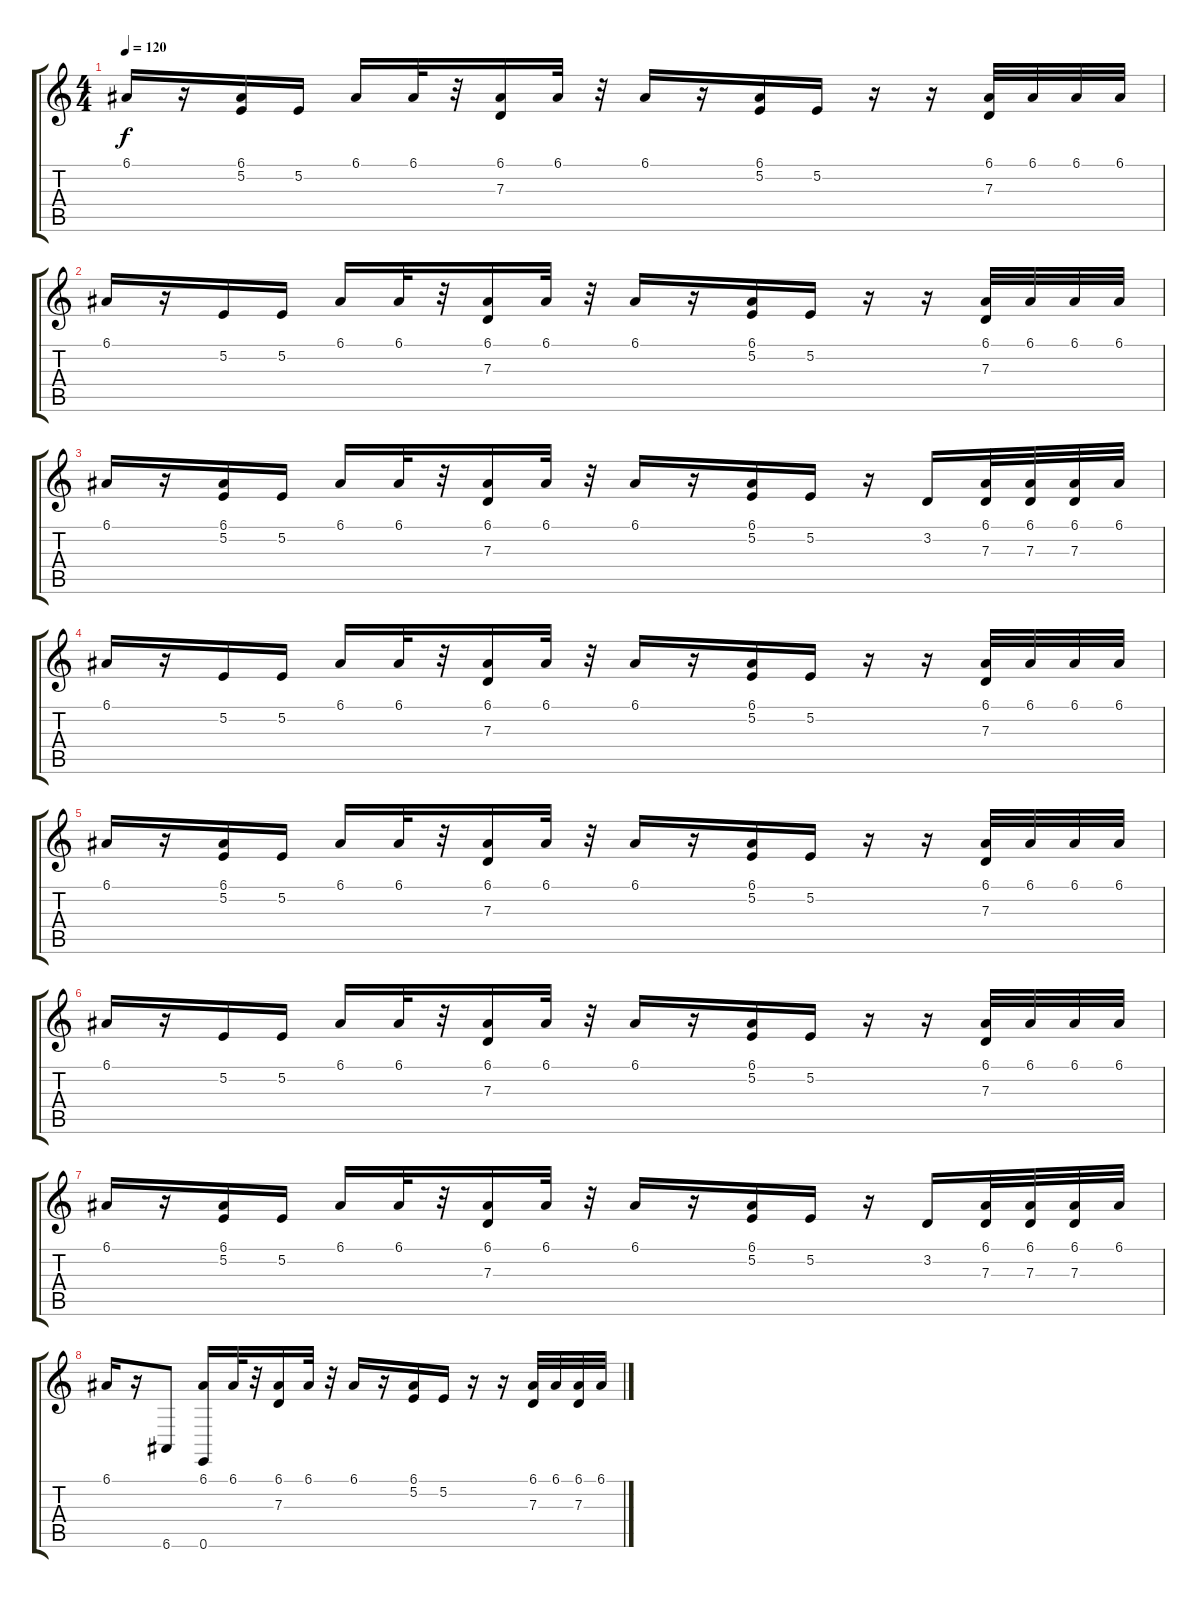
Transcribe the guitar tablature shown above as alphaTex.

\track "" {instrument acousticgrandpiano}
\staff {score tabs}
\tuning (E4 B3 G3 D3 A2 E2) {hide}
\ts (4 4)
\tempo 120
\clef g2
\ks c
6.1.16{dy f} r.16 (6.1 5.2).16 5.2.16 6.1.16 6.1.32 r.32 (6.1 7.3).16 6.1.32 r.32 6.1.16 r.16 (6.1 5.2).16 5.2.16 r.16 r.16 (6.1 7.3).32 6.1.32 6.1.32 6.1.32 |
6.1.16 r.16 5.2.16 5.2.16 6.1.16 6.1.32 r.32 (6.1 7.3).16 6.1.32 r.32 6.1.16 r.16 (6.1 5.2).16 5.2.16 r.16 r.16 (6.1 7.3).32 6.1.32 6.1.32 6.1.32 |
6.1.16 r.16 (6.1 5.2).16 5.2.16 6.1.16 6.1.32 r.32 (6.1 7.3).16 6.1.32 r.32 6.1.16 r.16 (6.1 5.2).16 5.2.16 r.16 3.2.16 (6.1 7.3).32 (6.1 7.3).32 (6.1 7.3).32 6.1.32 |
6.1.16 r.16 5.2.16 5.2.16 6.1.16 6.1.32 r.32 (6.1 7.3).16 6.1.32 r.32 6.1.16 r.16 (6.1 5.2).16 5.2.16 r.16 r.16 (6.1 7.3).32 6.1.32 6.1.32 6.1.32 |
6.1.16 r.16 (6.1 5.2).16 5.2.16 6.1.16 6.1.32 r.32 (6.1 7.3).16 6.1.32 r.32 6.1.16 r.16 (6.1 5.2).16 5.2.16 r.16 r.16 (6.1 7.3).32 6.1.32 6.1.32 6.1.32 |
6.1.16 r.16 5.2.16 5.2.16 6.1.16 6.1.32 r.32 (6.1 7.3).16 6.1.32 r.32 6.1.16 r.16 (6.1 5.2).16 5.2.16 r.16 r.16 (6.1 7.3).32 6.1.32 6.1.32 6.1.32 |
6.1.16 r.16 (6.1 5.2).16 5.2.16 6.1.16 6.1.32 r.32 (6.1 7.3).16 6.1.32 r.32 6.1.16 r.16 (6.1 5.2).16 5.2.16 r.16 3.2.16 (6.1 7.3).32 (6.1 7.3).32 (6.1 7.3).32 6.1.32 |
6.1.16 r.16 6.6.8 (6.1 0.6).16 6.1.32 r.32 (6.1 7.3).16 6.1.32 r.32 6.1.16 r.16 (6.1 5.2).16 5.2.16 r.16 r.16 (6.1 7.3).32 6.1.32 (6.1 7.3).32 6.1.32
